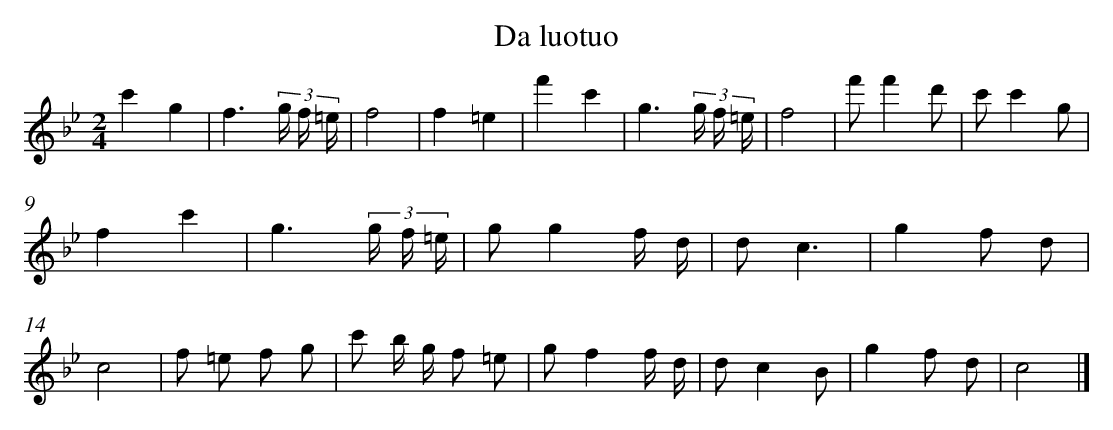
X:1
T: Da luotuo
L: 1/8
M: 2/4
K: Bb
c'2g2 [I:setbarnb 1]|
f3(3g/ f/ =e/ |
f4 |
f2=e2 |
f'2c'2 |
g3(3g/ f/ =e/ |
f4 |
f'f'2d' |
c'c'2g |
f2c'2 |
g3(3g/ f/ =e/ |
gg2f/ d/ |
dc3 |
g2f d |
c4 |
f =e f g |
c' b/ g/ f =e |
gf2f/ d/ |
dc2B |
g2f d |
c4 |]
